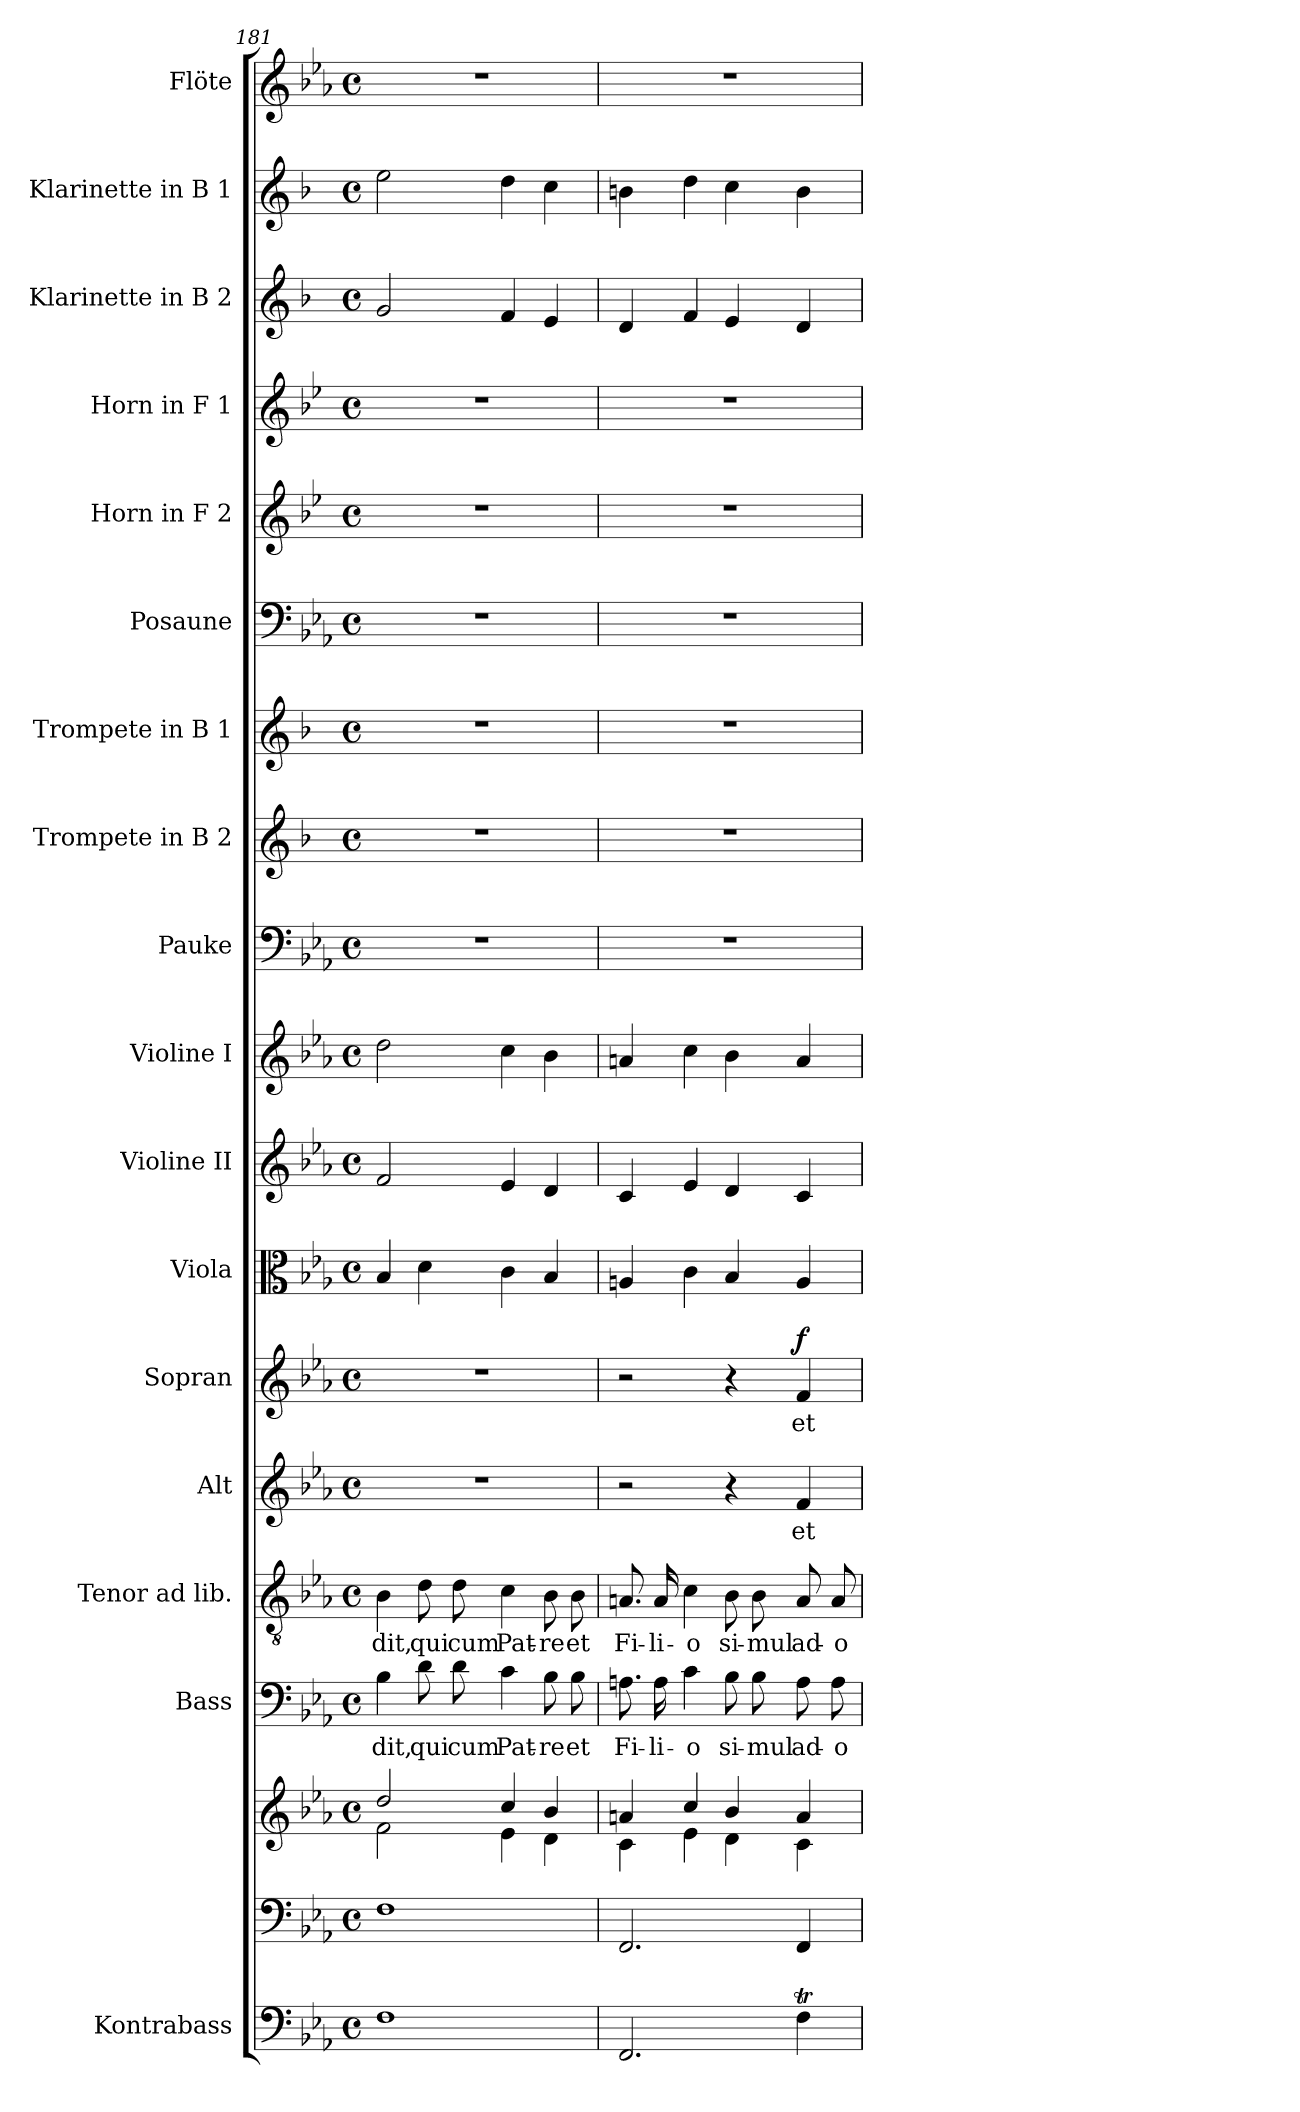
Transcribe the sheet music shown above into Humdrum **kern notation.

**kern	**kern	**kern	**kern	**text	**kern	**text	**kern	**text	**kern	**text	**dynam	**kern	**kern	**kern	**kern	**kern	**kern	**kern	**kern	**kern	**kern	**kern	**kern
*part18	*part17	*part17	*part16	*part16	*part15	*part15	*part14	*part14	*part13	*part13	*part13	*part12	*part11	*part10	*part9	*part8	*part7	*part6	*part5	*part4	*part3	*part2	*part1
*staff19	*staff18	*staff17	*staff16	*staff16	*staff15	*staff15	*staff14	*staff14	*staff13	*staff13	*staff13	*staff12	*staff11	*staff10	*staff9	*staff8	*staff7	*staff6	*staff5	*staff4	*staff3	*staff2	*staff1
*I"Kontrabass	*	*	*I"Bass	*	*I"Tenor ad lib.	*	*I"Alt	*	*I"Sopran	*	*	*I"Viola	*I"Violine II	*I"Violine I	*I"Pauke	*I"Trompete in B 2	*I"Trompete in B 1	*I"Posaune	*I"Horn in F 2	*I"Horn in F 1	*I"Klarinette in B 2	*I"Klarinette in B 1	*I"Flöte
*I'Kb.	*	*	*I'B	*	*I'T	*	*I'A	*	*I'S	*	*	*I'Vla.	*I'Vl. II	*I'Vl. I	*I'Pk.	*	*	*I'Pos.	*I'Hrn. 2	*I'Hrn. 1	*	*	*I'Fl.
*clefF4	*clefF4	*clefG2	*clefF4	*	*clefGv2	*	*clefG2	*	*clefG2	*	*	*clefC3	*clefG2	*clefG2	*clefF4	*clefG2	*clefG2	*clefF4	*clefG2	*clefG2	*clefG2	*clefG2	*clefG2
*ITrd7c12	*	*	*	*	*	*	*	*	*	*	*	*	*	*	*	*ITrd1c2	*ITrd1c2	*	*ITrd4c7	*ITrd4c7	*ITrd1c2	*ITrd1c2	*
*k[b-e-a-]	*k[b-e-a-]	*k[b-e-a-]	*k[b-e-a-]	*	*k[b-e-a-]	*	*k[b-e-a-]	*	*k[b-e-a-]	*	*	*k[b-e-a-]	*k[b-e-a-]	*k[b-e-a-]	*k[b-e-a-]	*k[b-e-a-]	*k[b-e-a-]	*k[b-e-a-]	*k[b-e-a-]	*k[b-e-a-]	*k[b-e-a-]	*k[b-e-a-]	*k[b-e-a-]
*E-:	*E-:	*E-:	*E-:	*	*E-:	*	*E-:	*	*E-:	*	*	*E-:	*E-:	*E-:	*E-:	*E-:	*E-:	*E-:	*E-:	*E-:	*E-:	*E-:	*E-:
*M4/4	*M4/4	*M4/4	*M4/4	*	*M4/4	*	*M4/4	*	*M4/4	*	*	*M4/4	*M4/4	*M4/4	*M4/4	*M4/4	*M4/4	*M4/4	*M4/4	*M4/4	*M4/4	*M4/4	*M4/4
*met(c)	*met(c)	*met(c)	*met(c)	*	*met(c)	*	*met(c)	*	*met(c)	*	*	*met(c)	*met(c)	*met(c)	*met(c)	*met(c)	*met(c)	*met(c)	*met(c)	*met(c)	*met(c)	*met(c)	*met(c)
=181	=181	=181	=181	=181	=181	=181	=181	=181	=181	=181	=181	=181	=181	=181	=181	=181	=181	=181	=181	=181	=181	=181	=181
*	*	*^	*	*	*	*	*	*	*	*	*	*	*	*	*	*	*	*	*	*	*	*	*
!	!	!	!	!	!LO:LY:b	!	!LO:LY:b	!	!	!	!	!	!	!	!	!	!	!	!	!	!	!	!	!
1FF	1F	2dd/	2f\	4B-\	-dit,	4B-\	-dit,	1r	.	1r	.	.	4B-/	2f/	2dd\	1r	1r	1r	1r	1r	1r	2f/	2dd\	1r
!	!	!	!	!	!LO:LY:b	!	!LO:LY:b	!	!	!	!	!	!	!	!	!	!	!	!	!	!	!	!	!
.	.	.	.	8d\	qui	8d\	qui	.	.	.	.	.	4d\	.	.	.	.	.	.	.	.	.	.	.
!	!	!	!	!	!LO:LY:b	!	!LO:LY:b	!	!	!	!	!	!	!	!	!	!	!	!	!	!	!	!	!
.	.	.	.	8d\	cum	8d\	cum	.	.	.	.	.	.	.	.	.	.	.	.	.	.	.	.	.
!	!	!	!	!	!LO:LY:b	!	!LO:LY:b	!	!	!	!	!	!	!	!	!	!	!	!	!	!	!	!	!
.	.	4cc/	4e-\	4c\	Pat-	4c\	Pat-	.	.	.	.	.	4c\	4e-/	4cc\	.	.	.	.	.	.	4e-/	4cc\	.
!	!	!	!	!	!LO:LY:b	!	!LO:LY:b	!	!	!	!	!	!	!	!	!	!	!	!	!	!	!	!	!
.	.	4b-/	4d\	8B-\	-re	8B-\	-re	.	.	.	.	.	4B-/	4d/	4b-\	.	.	.	.	.	.	4d/	4b-\	.
!	!	!	!	!	!LO:LY:b	!	!LO:LY:b	!	!	!	!	!	!	!	!	!	!	!	!	!	!	!	!	!
.	.	.	.	8B-\	et	8B-\	et	.	.	.	.	.	.	.	.	.	.	.	.	.	.	.	.	.
=182	=182	=182	=182	=182	=182	=182	=182	=182	=182	=182	=182	=182	=182	=182	=182	=182	=182	=182	=182	=182	=182	=182	=182	=182
!	!	!	!	!	!LO:LY:b	!	!LO:LY:b	!	!	!	!	!	!	!	!	!	!	!	!	!	!	!	!	!
2.FFF/	2.FF/	4an/	4c\	8.An\	Fi-	8.An/	Fi-	2r	.	2r	.	.	4An/	4c/	4an/	1r	1r	1r	1r	1r	1r	4c/	4an\	1r
!	!	!	!	!	!LO:LY:b	!	!LO:LY:b	!	!	!	!	!	!	!	!	!	!	!	!	!	!	!	!	!
.	.	.	.	16A\	-li-	16A/	-li-	.	.	.	.	.	.	.	.	.	.	.	.	.	.	.	.	.
!	!	!	!	!	!LO:LY:b	!	!LO:LY:b	!	!	!	!	!	!	!	!	!	!	!	!	!	!	!	!	!
.	.	4cc/	4e-\	4c\	-o	4c\	-o	.	.	.	.	.	4c\	4e-/	4cc\	.	.	.	.	.	.	4e-/	4cc\	.
!	!	!	!	!	!LO:LY:b	!	!LO:LY:b	!	!	!	!	!	!	!	!	!	!	!	!	!	!	!	!	!
.	.	4b-/	4d\	8B-\	si-	8B-\	si-	4r	.	4r	.	.	4B-/	4d/	4b-\	.	.	.	.	.	.	4d/	4b-\	.
!	!	!	!	!	!LO:LY:b	!	!LO:LY:b	!	!	!	!	!	!	!	!	!	!	!	!	!	!	!	!	!
.	.	.	.	8B-\	-mul	8B-\	-mul	.	.	.	.	.	.	.	.	.	.	.	.	.	.	.	.	.
!	!	!	!	!	!LO:LY:b	!	!LO:LY:b	!	!LO:LY:b	!	!LO:LY:b	!LO:DY:a	!	!	!	!	!	!	!	!	!	!	!	!
4FFT\	4FF/	4a/	4c\	8A\	ad-	8A/	ad-	4f/	et	4f/	et	f	4A/	4c/	4a/	.	.	.	.	.	.	4c/	4a\	.
!	!	!	!	!	!LO:LY:b	!	!LO:LY:b	!	!	!	!	!	!	!	!	!	!	!	!	!	!	!	!	!
.	.	.	.	8A\	-o-	8A/	-o-	.	.	.	.	.	.	.	.	.	.	.	.	.	.	.	.	.
*	*	*v	*v	*	*	*	*	*	*	*	*	*	*	*	*	*	*	*	*	*	*	*	*	*
=	=	=	=	=	=	=	=	=	=	=	=	=	=	=	=	=	=	=	=	=	=	=	=
*-	*-	*-	*-	*-	*-	*-	*-	*-	*-	*-	*-	*-	*-	*-	*-	*-	*-	*-	*-	*-	*-	*-	*-
